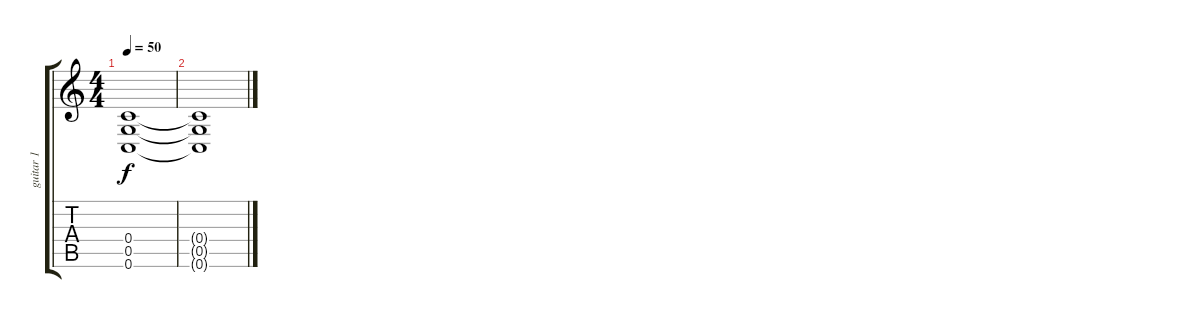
\track ("guitar 1" "guitar 1") {instrument distortionguitar}
\staff {score tabs}
\tuning (D4 A3 F3 C3 G2 C2) {hide}
\ts (4 4)
\tempo 50
\clef g2
\ks c
(0.4{t} 0.5{t} 0.6{t}).1{dy f} |
(0.4{t} 0.5{t} 0.6{t}).1
